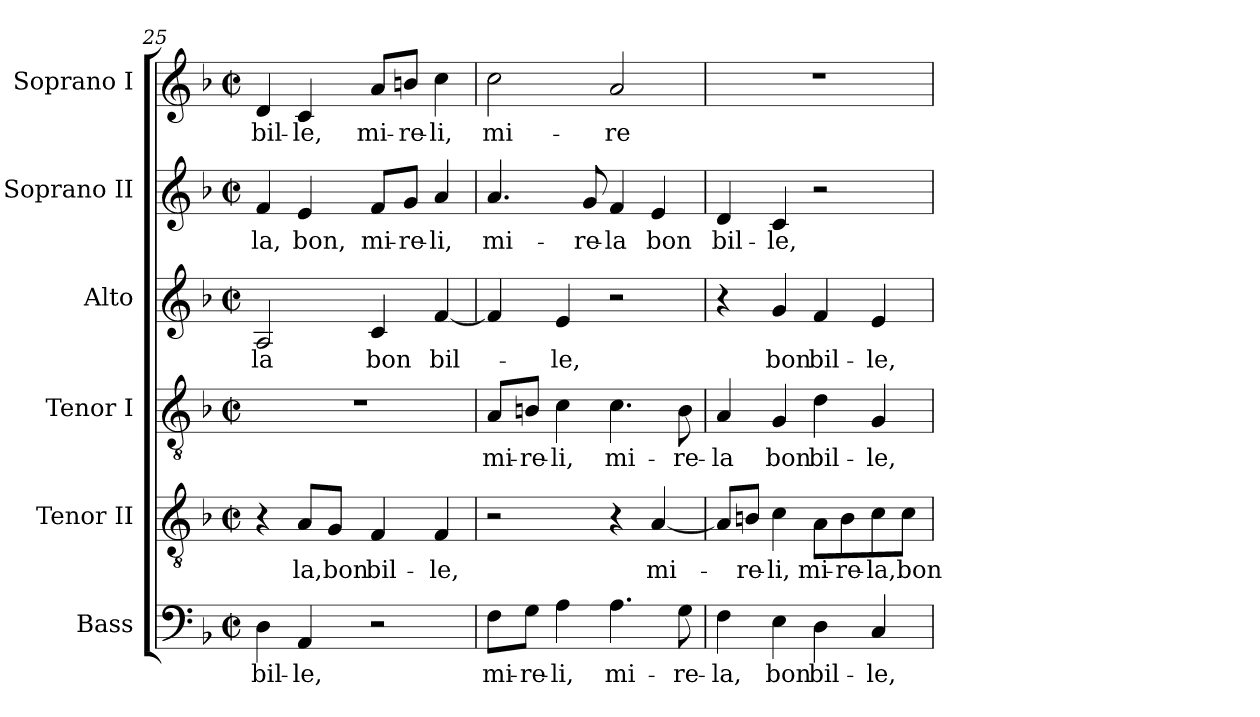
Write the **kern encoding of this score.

**kern	**text	**kern	**text	**kern	**text	**kern	**text	**kern	**text	**kern	**text
*part6	*part6	*part5	*part5	*part4	*part4	*part3	*part3	*part2	*part2	*part1	*part1
*staff6	*staff6	*staff5	*staff5	*staff4	*staff4	*staff3	*staff3	*staff2	*staff2	*staff1	*staff1
*I"Bass	*	*I"Tenor II	*	*I"Tenor I	*	*I"Alto	*	*I"Soprano II	*	*I"Soprano I	*
*I'B.	*	*I'T.	*	*I'T.	*	*I'A.	*	*I'S.	*	*I'S.	*
!!LO:LB:g=z
*clefF4	*	*clefGv2	*	*clefGv2	*	*clefG2	*	*clefG2	*	*clefG2	*
*	*	*ITrd7c12	*	*ITrd7c12	*	*	*	*	*	*	*
*k[b-]	*	*k[b-]	*	*k[b-]	*	*k[b-]	*	*k[b-]	*	*k[b-]	*
*d:	*	*d:	*	*d:	*	*d:	*	*d:	*	*d:	*
*M2/2	*	*M2/2	*	*M2/2	*	*M2/2	*	*M2/2	*	*M2/2	*
*met(c|)	*	*met(c|)	*	*met(c|)	*	*met(c|)	*	*met(c|)	*	*met(c|)	*
=25	=25	=25	=25	=25	=25	=25	=25	=25	=25	=25	=25
!	!LO:LY:b:color=#000000	!	!	!	!	!	!	!	!	!	!
!	!	!	!	!	!	!	!LO:LY:b:color=#000000	!	!	!	!
!	!	!	!	!	!	!	!	!	!LO:LY:b:color=#000000	!	!
!	!	!	!	!	!	!	!	!	!	!	!LO:LY:b:color=#000000
4Di\	bil-	4r	.	1r	.	2Ai/	-la	4fi/	-la,	4di/	bil-
!	!LO:LY:b:color=#000000	!	!	!	!	!	!	!	!	!	!
!	!	!	!LO:LY:b:color=#000000	!	!	!	!	!	!	!	!
!	!	!	!	!	!	!	!	!	!LO:LY:b:color=#000000	!	!
!	!	!	!	!	!	!	!	!	!	!	!LO:LY:b:color=#000000
4AAi/	-le,	8AAi/L	la,	.	.	.	.	4ei/	bon,	4ci/	-le,
!	!	!	!LO:LY:b:color=#000000	!	!	!	!	!	!	!	!
.	.	8GGi/J	bon	.	.	.	.	.	.	.	.
!	!	!	!LO:LY:b:color=#000000	!	!	!	!	!	!	!	!
!	!	!	!	!	!	!	!LO:LY:b:color=#000000	!	!	!	!
!	!	!	!	!	!	!	!	!	!LO:LY:b:color=#000000	!	!
!	!	!	!	!	!	!	!	!	!	!	!LO:LY:b:color=#000000
2r	.	4FFi/	bil-	.	.	4ci/	bon	8fi/L	mi-	8ai/L	mi-
!	!	!	!	!	!	!	!	!	!LO:LY:b:color=#000000	!	!
!	!	!	!	!	!	!	!	!	!	!	!LO:LY:b:color=#000000
.	.	.	.	.	.	.	.	8gi/J	-re-	8bni/J	-re-
!	!	!	!LO:LY:b:color=#000000	!	!	!	!	!	!	!	!
!	!	!	!	!	!	!	!LO:LY:b:color=#000000	!	!	!	!
!	!	!	!	!	!	!	!	!	!LO:LY:b:color=#000000	!	!
!	!	!	!	!	!	!	!	!	!	!	!LO:LY:b:color=#000000
.	.	4FFi/	-le,	.	.	[<4fi/	bil-	4ai/	-li,	4cci\	-li,
=26	=26	=26	=26	=26	=26	=26	=26	=26	=26	=26	=26
!	!LO:LY:b:color=#000000	!	!	!	!	!	!	!	!	!	!
!	!	!	!	!	!LO:LY:b:color=#000000	!	!	!	!	!	!
!	!	!	!	!	!	!	!	!	!LO:LY:b:color=#000000	!	!
!	!	!	!	!	!	!	!	!	!	!	!LO:LY:b:color=#000000
8Fi\L	mi-	2r	.	8AAi/L	mi-	4fi/]	.	4.ai/	mi-	2cci\	mi-
!	!LO:LY:b:color=#000000	!	!	!	!	!	!	!	!	!	!
!	!	!	!	!	!LO:LY:b:color=#000000	!	!	!	!	!	!
8Gi\J	-re-	.	.	8BBni/J	-re-	.	.	.	.	.	.
!	!LO:LY:b:color=#000000	!	!	!	!	!	!	!	!	!	!
!	!	!	!	!	!LO:LY:b:color=#000000	!	!	!	!	!	!
!	!	!	!	!	!	!	!LO:LY:b:color=#000000	!	!	!	!
4Ai\	-li,	.	.	4Ci\	-li,	4ei/	-le,	.	.	.	.
!	!	!	!	!	!	!	!	!	!LO:LY:b:color=#000000	!	!
.	.	.	.	.	.	.	.	8gi/	-re-	.	.
!	!LO:LY:b:color=#000000	!	!	!	!	!	!	!	!	!	!
!	!	!	!	!	!LO:LY:b:color=#000000	!	!	!	!	!	!
!	!	!	!	!	!	!	!	!	!LO:LY:b:color=#000000	!	!
!	!	!	!	!	!	!	!	!	!	!	!LO:LY:b:color=#000000
4.Ai\	mi-	4r	.	4.Ci\	mi-	2r	.	4fi/	-la	2ai/	-re
!	!	!	!LO:LY:b:color=#000000	!	!	!	!	!	!	!	!
!	!	!	!	!	!	!	!	!	!LO:LY:b:color=#000000	!	!
.	.	[<4AAi/	mi-	.	.	.	.	4ei/	bon	.	.
!	!LO:LY:b:color=#000000	!	!	!	!	!	!	!	!	!	!
!	!	!	!	!	!LO:LY:b:color=#000000	!	!	!	!	!	!
8Gi\	-re-	.	.	8BBi\	-re-	.	.	.	.	.	.
=27	=27	=27	=27	=27	=27	=27	=27	=27	=27	=27	=27
!	!LO:LY:b:color=#000000	!	!	!	!	!	!	!	!	!	!
!	!	!	!	!	!LO:LY:b:color=#000000	!	!	!	!	!	!
!	!	!	!	!	!	!	!	!	!LO:LY:b:color=#000000	!	!
4Fi\	-la,	8AAi/L]	.	4AAi/	-la	4r	.	4di/	bil-	1r	.
!	!	!	!LO:LY:b:color=#000000	!	!	!	!	!	!	!	!
.	.	8BBni/J	-re-	.	.	.	.	.	.	.	.
!	!LO:LY:b:color=#000000	!	!	!	!	!	!	!	!	!	!
!	!	!	!LO:LY:b:color=#000000	!	!	!	!	!	!	!	!
!	!	!	!	!	!LO:LY:b:color=#000000	!	!	!	!	!	!
!	!	!	!	!	!	!	!LO:LY:b:color=#000000	!	!	!	!
!	!	!	!	!	!	!	!	!	!LO:LY:b:color=#000000	!	!
4Ei\	bon	4Ci\	-li,	4GGi/	bon	4gi/	bon	4ci/	-le,	.	.
!	!LO:LY:b:color=#000000	!	!	!	!	!	!	!	!	!	!
!	!	!	!LO:LY:b:color=#000000	!	!	!	!	!	!	!	!
!	!	!	!	!	!LO:LY:b:color=#000000	!	!	!	!	!	!
!	!	!	!	!	!	!	!LO:LY:b:color=#000000	!	!	!	!
4Di\	bil-	8AAi\L	mi-	4Di\	bil-	4fi/	bil-	2r	.	.	.
!	!	!	!LO:LY:b:color=#000000	!	!	!	!	!	!	!	!
.	.	8BBi\	-re-	.	.	.	.	.	.	.	.
!	!LO:LY:b:color=#000000	!	!	!	!	!	!	!	!	!	!
!	!	!	!LO:LY:b:color=#000000	!	!	!	!	!	!	!	!
!	!	!	!	!	!LO:LY:b:color=#000000	!	!	!	!	!	!
!	!	!	!	!	!	!	!LO:LY:b:color=#000000	!	!	!	!
4Ci/	-le,	8Ci\	-la,	4GGi/	-le,	4ei/	-le,	.	.	.	.
!	!	!	!LO:LY:b:color=#000000	!	!	!	!	!	!	!	!
.	.	8Ci\J	bon	.	.	.	.	.	.	.	.
=	=	=	=	=	=	=	=	=	=	=	=
*-	*-	*-	*-	*-	*-	*-	*-	*-	*-	*-	*-
